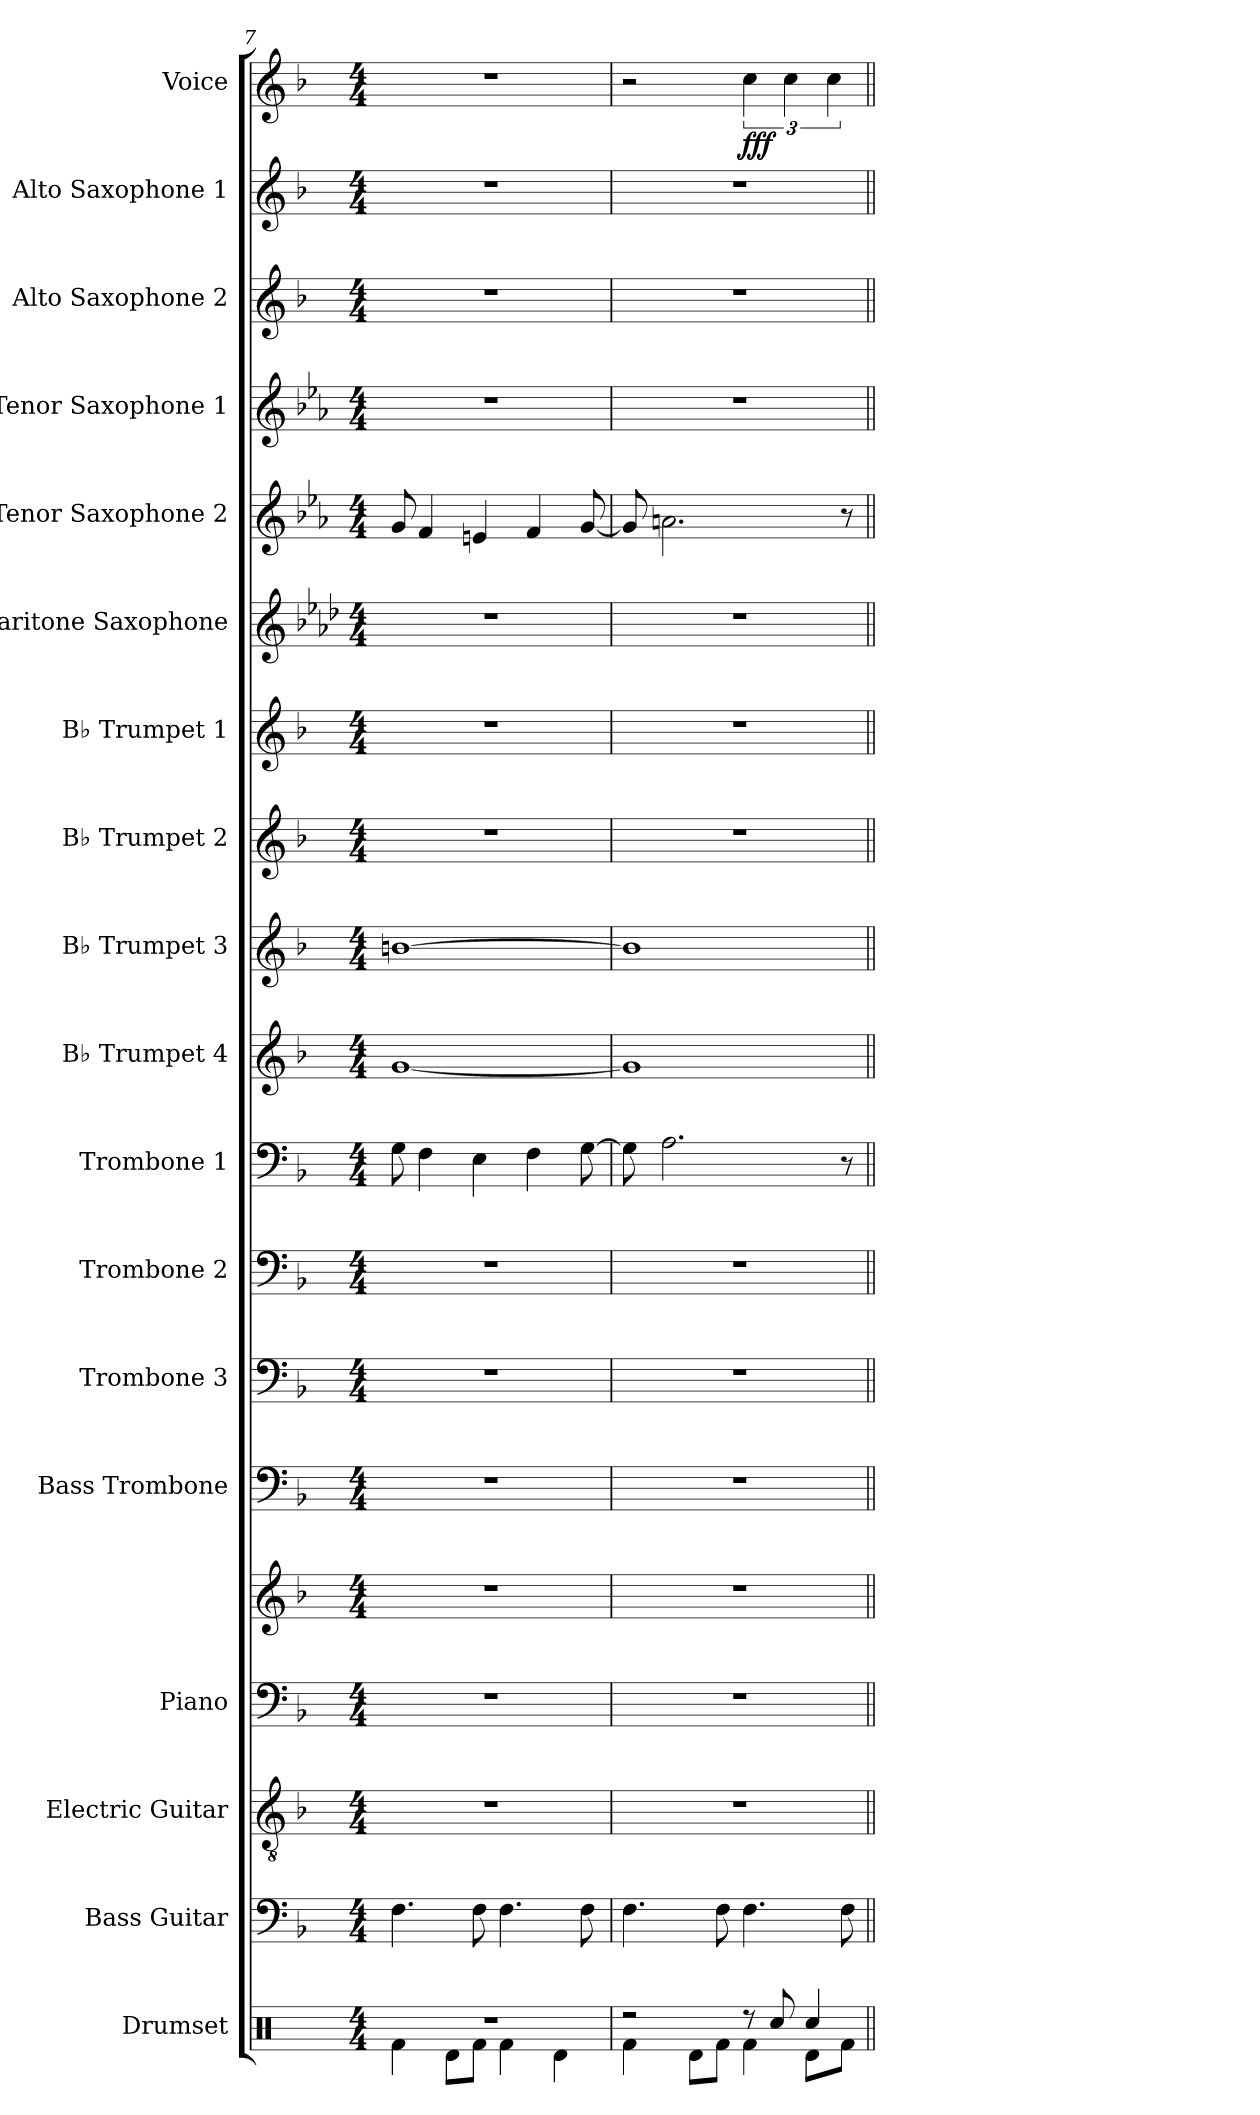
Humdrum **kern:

**kern	**kern	**kern	**kern	**kern	**kern	**kern	**kern	**kern	**kern	**kern	**kern	**kern	**kern	**kern	**kern	**kern	**kern	**kern	**dynam
*part18	*part17	*part16	*part15	*part15	*part14	*part13	*part12	*part11	*part10	*part9	*part8	*part7	*part6	*part5	*part4	*part3	*part2	*part1	*part1
*staff19	*staff18	*staff17	*staff16	*staff15	*staff14	*staff13	*staff12	*staff11	*staff10	*staff9	*staff8	*staff7	*staff6	*staff5	*staff4	*staff3	*staff2	*staff1	*staff1
*I"Drumset	*I"Bass Guitar	*I"Electric Guitar	*I"Piano	*	*I"Bass Trombone	*I"Trombone 3	*I"Trombone 2	*I"Trombone 1	*I"B♭ Trumpet 4	*I"B♭ Trumpet 3	*I"B♭ Trumpet 2	*I"B♭ Trumpet 1	*I"Baritone Saxophone	*I"Tenor Saxophone 2	*I"Tenor Saxophone 1	*I"Alto Saxophone 2	*I"Alto Saxophone 1	*I"Voice	*
*I'D. Set	*I'B. Guit.	*I'El. Guit.	*I'Pno.	*	*I'B. Tbn.	*I'Tbn. 3	*I'Tbn. 2	*I'Tbn. 1	*I'B♭ Tpt. 4	*I'B♭ Tpt. 3	*I'B♭ Tpt. 2	*I'B♭ Tpt. 1	*I'Bar. Sax.	*I'T. Sax. 2	*I'T. Sax. 1	*I'A. Sax. 2	*I'A. Sax. 1	*I'Voi.	*
*clefX	*clefF4	*clefGv2	*clefF4	*clefG2	*clefF4	*clefF4	*clefF4	*clefF4	*clefG2	*clefG2	*clefG2	*clefG2	*clefG2	*clefG2	*clefG2	*clefG2	*clefG2	*clefG2	*
*	*ITrd7c12	*	*	*	*	*	*	*	*ITrd1c2	*ITrd1c2	*ITrd1c2	*ITrd1c2	*ITrd12c21	*ITrd8c14	*ITrd8c14	*ITrd5c9	*ITrd5c9	*	*
*k[]	*k[b-]	*k[b-]	*k[b-]	*k[b-]	*k[b-]	*k[b-]	*k[b-]	*k[b-]	*k[b-e-a-]	*k[b-e-a-]	*k[b-e-a-]	*k[b-e-a-]	*k[b-e-a-d-]	*k[b-e-a-]	*k[b-e-a-]	*k[b-e-a-d-]	*k[b-e-a-d-]	*k[b-]	*
*M4/4	*M4/4	*M4/4	*M4/4	*M4/4	*M4/4	*M4/4	*M4/4	*M4/4	*M4/4	*M4/4	*M4/4	*M4/4	*M4/4	*M4/4	*M4/4	*M4/4	*M4/4	*M4/4	*
=7	=7	=7	=7	=7	=7	=7	=7	=7	=7	=7	=7	=7	=7	=7	=7	=7	=7	=7	=7
*^	*	*	*	*	*	*	*	*	*	*	*	*	*	*	*	*	*	*	*
1r	4Rf\	4.FF\	1r	1r	1r	1r	1r	1r	8G\	[1f	[1an	1r	1r	1r	8G/	1r	1r	1r	1r	.
.	.	.	.	.	.	.	.	.	4F\	.	.	.	.	.	4F/	.	.	.	.	.
.	8Rd\L	.	.	.	.	.	.	.	.	.	.	.	.	.	.	.	.	.	.	.
.	8Rf\J	8FF\	.	.	.	.	.	.	4E\	.	.	.	.	.	4En/	.	.	.	.	.
.	4Rf\	4.FF\	.	.	.	.	.	.	.	.	.	.	.	.	.	.	.	.	.	.
.	.	.	.	.	.	.	.	.	4F\	.	.	.	.	.	4F/	.	.	.	.	.
.	4Rd\	.	.	.	.	.	.	.	.	.	.	.	.	.	.	.	.	.	.	.
.	.	8FF\	.	.	.	.	.	.	[8G\	.	.	.	.	.	[8G/	.	.	.	.	.
=8	=8	=8	=8	=8	=8	=8	=8	=8	=8	=8	=8	=8	=8	=8	=8	=8	=8	=8	=8	=8
2r	4Rf\	4.FF\	1r	1r	1r	1r	1r	1r	8G\]	1f]	1a]	1r	1r	1r	8G/]	1r	1r	1r	2r	.
.	.	.	.	.	.	.	.	.	2.A\	.	.	.	.	.	2.An\	.	.	.	.	.
.	8Rd\L	.	.	.	.	.	.	.	.	.	.	.	.	.	.	.	.	.	.	.
.	8Rf\J	8FF\	.	.	.	.	.	.	.	.	.	.	.	.	.	.	.	.	.	.
!	!	!	!	!	!	!	!	!	!	!	!	!	!	!	!	!	!	!	!	!LO:DY:b
8r	4Rf\	4.FF\	.	.	.	.	.	.	.	.	.	.	.	.	.	.	.	.	6cc\	fff
8Rcc/	.	.	.	.	.	.	.	.	.	.	.	.	.	.	.	.	.	.	.	.
.	.	.	.	.	.	.	.	.	.	.	.	.	.	.	.	.	.	.	6cc\	.
4Rcc/	8Rd\L	.	.	.	.	.	.	.	.	.	.	.	.	.	.	.	.	.	.	.
.	.	.	.	.	.	.	.	.	.	.	.	.	.	.	.	.	.	.	6cc\	.
.	8Rf\J	8FF\	.	.	.	.	.	.	8r	.	.	.	.	.	8r	.	.	.	.	.
*v	*v	*	*	*	*	*	*	*	*	*	*	*	*	*	*	*	*	*	*	*
=||	=||	=||	=||	=||	=||	=||	=||	=||	=||	=||	=||	=||	=||	=||	=||	=||	=||	=||	=||
*-	*-	*-	*-	*-	*-	*-	*-	*-	*-	*-	*-	*-	*-	*-	*-	*-	*-	*-	*-
